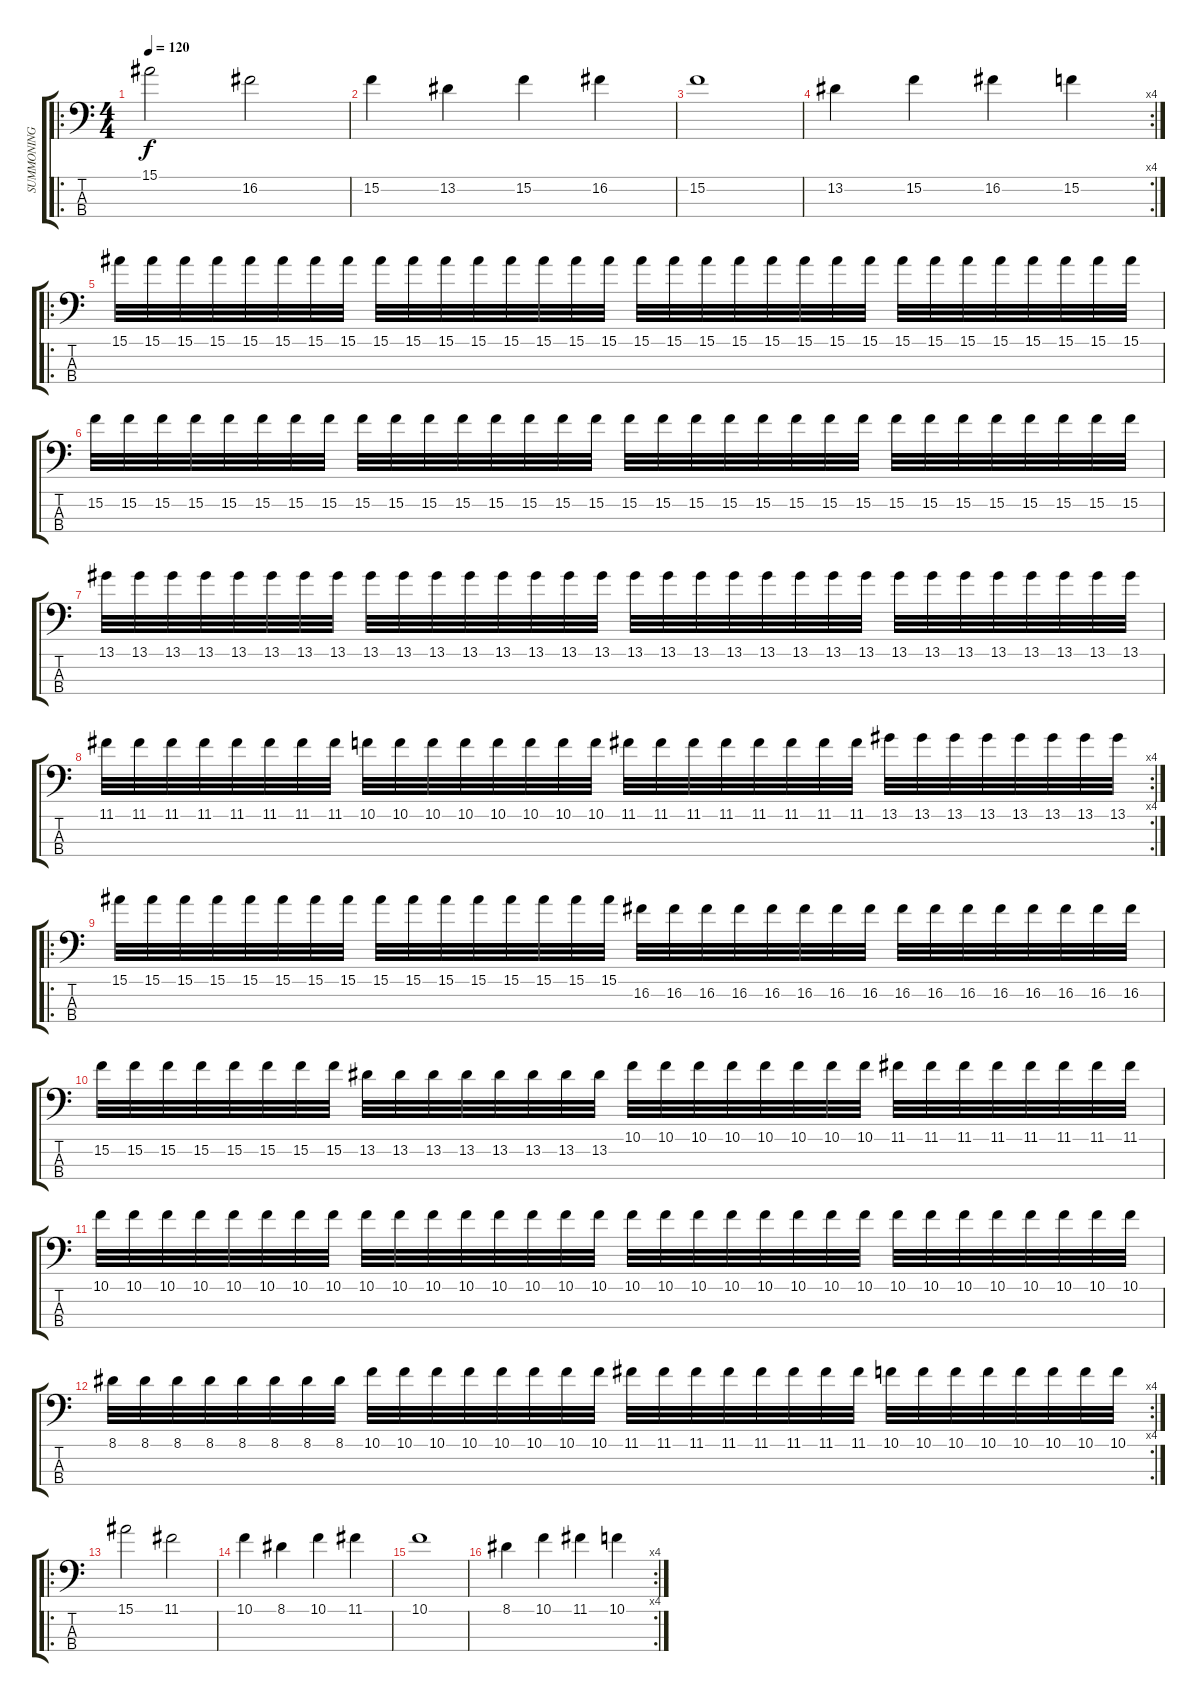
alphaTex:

\track ("SUMMONING" "SUMMONING") {instrument acousticbass}
\staff {score tabs}
\tuning (G2 D2 A1 E1) {hide}
\ro
\ts (4 4)
\tempo 120
\clef f4
\ks c
15.1.2{dy f instrument acousticbass} 16.2.2 |
15.2.4 13.2.4 15.2.4 16.2.4 |
15.2.1 |
\rc 4
13.2.4 15.2.4 16.2.4 15.2.4 |
\ro
15.1.32 15.1.32 15.1.32 15.1.32 15.1.32 15.1.32 15.1.32 15.1.32 15.1.32 15.1.32 15.1.32 15.1.32 15.1.32 15.1.32 15.1.32 15.1.32 15.1.32 15.1.32 15.1.32 15.1.32 15.1.32 15.1.32 15.1.32 15.1.32 15.1.32 15.1.32 15.1.32 15.1.32 15.1.32 15.1.32 15.1.32 15.1.32 |
15.2.32 15.2.32 15.2.32 15.2.32 15.2.32 15.2.32 15.2.32 15.2.32 15.2.32 15.2.32 15.2.32 15.2.32 15.2.32 15.2.32 15.2.32 15.2.32 15.2.32 15.2.32 15.2.32 15.2.32 15.2.32 15.2.32 15.2.32 15.2.32 15.2.32 15.2.32 15.2.32 15.2.32 15.2.32 15.2.32 15.2.32 15.2.32 |
13.1.32 13.1.32 13.1.32 13.1.32 13.1.32 13.1.32 13.1.32 13.1.32 13.1.32 13.1.32 13.1.32 13.1.32 13.1.32 13.1.32 13.1.32 13.1.32 13.1.32 13.1.32 13.1.32 13.1.32 13.1.32 13.1.32 13.1.32 13.1.32 13.1.32 13.1.32 13.1.32 13.1.32 13.1.32 13.1.32 13.1.32 13.1.32 |
\rc 4
11.1.32 11.1.32 11.1.32 11.1.32 11.1.32 11.1.32 11.1.32 11.1.32 10.1.32 10.1.32 10.1.32 10.1.32 10.1.32 10.1.32 10.1.32 10.1.32 11.1.32 11.1.32 11.1.32 11.1.32 11.1.32 11.1.32 11.1.32 11.1.32 13.1.32 13.1.32 13.1.32 13.1.32 13.1.32 13.1.32 13.1.32 13.1.32 |
\ro
15.1.32 15.1.32 15.1.32 15.1.32 15.1.32 15.1.32 15.1.32 15.1.32 15.1.32 15.1.32 15.1.32 15.1.32 15.1.32 15.1.32 15.1.32 15.1.32 16.2.32 16.2.32 16.2.32 16.2.32 16.2.32 16.2.32 16.2.32 16.2.32 16.2.32 16.2.32 16.2.32 16.2.32 16.2.32 16.2.32 16.2.32 16.2.32 |
15.2.32 15.2.32 15.2.32 15.2.32 15.2.32 15.2.32 15.2.32 15.2.32 13.2.32 13.2.32 13.2.32 13.2.32 13.2.32 13.2.32 13.2.32 13.2.32 10.1.32 10.1.32 10.1.32 10.1.32 10.1.32 10.1.32 10.1.32 10.1.32 11.1.32 11.1.32 11.1.32 11.1.32 11.1.32 11.1.32 11.1.32 11.1.32 |
10.1.32 10.1.32 10.1.32 10.1.32 10.1.32 10.1.32 10.1.32 10.1.32 10.1.32 10.1.32 10.1.32 10.1.32 10.1.32 10.1.32 10.1.32 10.1.32 10.1.32 10.1.32 10.1.32 10.1.32 10.1.32 10.1.32 10.1.32 10.1.32 10.1.32 10.1.32 10.1.32 10.1.32 10.1.32 10.1.32 10.1.32 10.1.32 |
\rc 4
8.1.32 8.1.32 8.1.32 8.1.32 8.1.32 8.1.32 8.1.32 8.1.32 10.1.32 10.1.32 10.1.32 10.1.32 10.1.32 10.1.32 10.1.32 10.1.32 11.1.32 11.1.32 11.1.32 11.1.32 11.1.32 11.1.32 11.1.32 11.1.32 10.1.32 10.1.32 10.1.32 10.1.32 10.1.32 10.1.32 10.1.32 10.1.32 |
\ro
15.1.2 11.1.2 |
10.1.4 8.1.4 10.1.4 11.1.4 |
10.1.1 |
\rc 4
8.1.4 10.1.4 11.1.4 10.1.4
